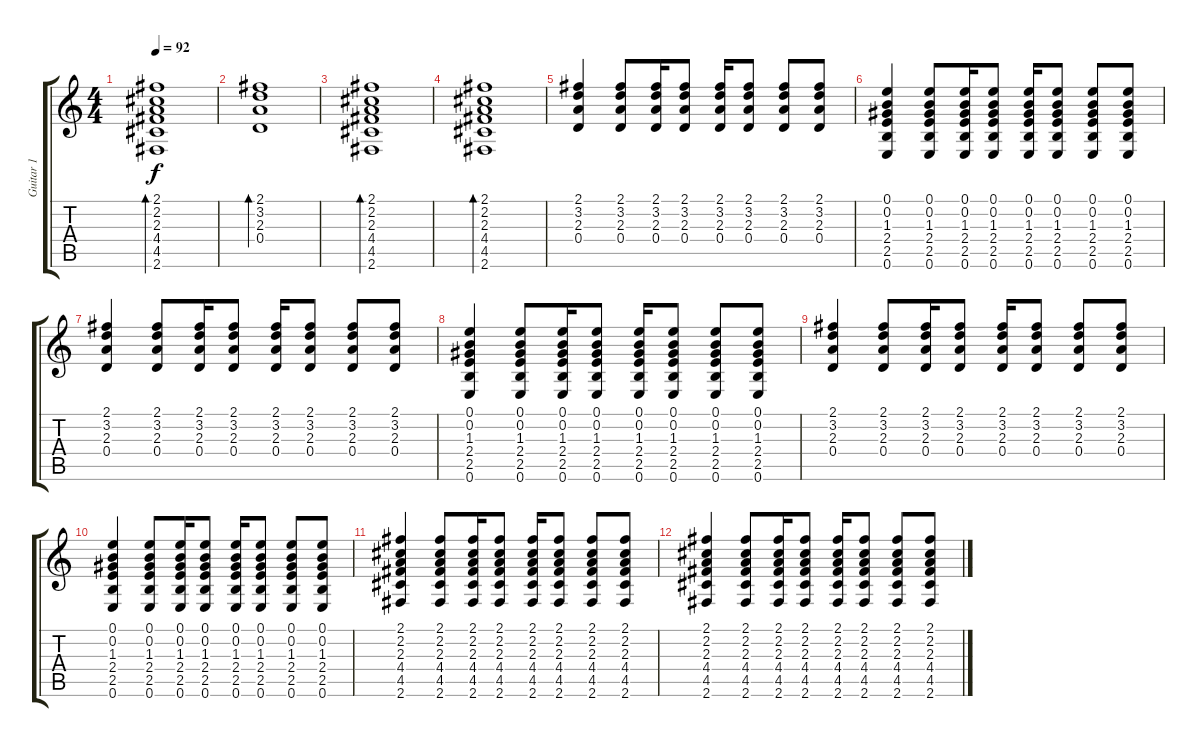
\track ("Guitar 1" "Guitar 1") {instrument electricguitarclean}
\staff {score tabs}
\tuning (E4 B3 G3 D3 A2 E2) {hide}
\ts (4 4)
\tempo 92
\clef g2
\ks c
(2.1 2.2 2.3 4.4 4.5 2.6).1{bd 60 dy f} |
(2.1 3.2 2.3 0.4).1{bd 60} |
(2.1 2.2 2.3 4.4 4.5 2.6).1{bd 60} |
(2.1 2.2 2.3 4.4 4.5 2.6).1{bd 60} |
(2.1 3.2 2.3 0.4).4 (2.1 3.2 2.3 0.4).8 (2.1 3.2 2.3 0.4).16 (2.1 3.2 2.3 0.4).8 (2.1 3.2 2.3 0.4).16 (2.1 3.2 2.3 0.4).8 (2.1 3.2 2.3 0.4).8 (2.1 3.2 2.3 0.4).8 |
(0.1 0.2 1.3 2.4 2.5 0.6).4 (0.1 0.2 1.3 2.4 2.5 0.6).8 (0.1 0.2 1.3 2.4 2.5 0.6).16 (0.1 0.2 1.3 2.4 2.5 0.6).8 (0.1 0.2 1.3 2.4 2.5 0.6).16 (0.1 0.2 1.3 2.4 2.5 0.6).8 (0.1 0.2 1.3 2.4 2.5 0.6).8 (0.1 0.2 1.3 2.4 2.5 0.6).8 |
(2.1 3.2 2.3 0.4).4 (2.1 3.2 2.3 0.4).8 (2.1 3.2 2.3 0.4).16 (2.1 3.2 2.3 0.4).8 (2.1 3.2 2.3 0.4).16 (2.1 3.2 2.3 0.4).8 (2.1 3.2 2.3 0.4).8 (2.1 3.2 2.3 0.4).8 |
(0.1 0.2 1.3 2.4 2.5 0.6).4 (0.1 0.2 1.3 2.4 2.5 0.6).8 (0.1 0.2 1.3 2.4 2.5 0.6).16 (0.1 0.2 1.3 2.4 2.5 0.6).8 (0.1 0.2 1.3 2.4 2.5 0.6).16 (0.1 0.2 1.3 2.4 2.5 0.6).8 (0.1 0.2 1.3 2.4 2.5 0.6).8 (0.1 0.2 1.3 2.4 2.5 0.6).8 |
(2.1 3.2 2.3 0.4).4 (2.1 3.2 2.3 0.4).8 (2.1 3.2 2.3 0.4).16 (2.1 3.2 2.3 0.4).8 (2.1 3.2 2.3 0.4).16 (2.1 3.2 2.3 0.4).8 (2.1 3.2 2.3 0.4).8 (2.1 3.2 2.3 0.4).8 |
(0.1 0.2 1.3 2.4 2.5 0.6).4 (0.1 0.2 1.3 2.4 2.5 0.6).8 (0.1 0.2 1.3 2.4 2.5 0.6).16 (0.1 0.2 1.3 2.4 2.5 0.6).8 (0.1 0.2 1.3 2.4 2.5 0.6).16 (0.1 0.2 1.3 2.4 2.5 0.6).8 (0.1 0.2 1.3 2.4 2.5 0.6).8 (0.1 0.2 1.3 2.4 2.5 0.6).8 |
(2.1 2.2 2.3 4.4 4.5 2.6).4 (2.1 2.2 2.3 4.4 4.5 2.6).8 (2.1 2.2 2.3 4.4 4.5 2.6).16 (2.1 2.2 2.3 4.4 4.5 2.6).8 (2.1 2.2 2.3 4.4 4.5 2.6).16 (2.1 2.2 2.3 4.4 4.5 2.6).8 (2.1 2.2 2.3 4.4 4.5 2.6).8 (2.1 2.2 2.3 4.4 4.5 2.6).8 |
(2.1 2.2 2.3 4.4 4.5 2.6).4 (2.1 2.2 2.3 4.4 4.5 2.6).8 (2.1 2.2 2.3 4.4 4.5 2.6).16 (2.1 2.2 2.3 4.4 4.5 2.6).8 (2.1 2.2 2.3 4.4 4.5 2.6).16 (2.1 2.2 2.3 4.4 4.5 2.6).8 (2.1 2.2 2.3 4.4 4.5 2.6).8 (2.1 2.2 2.3 4.4 4.5 2.6).8
